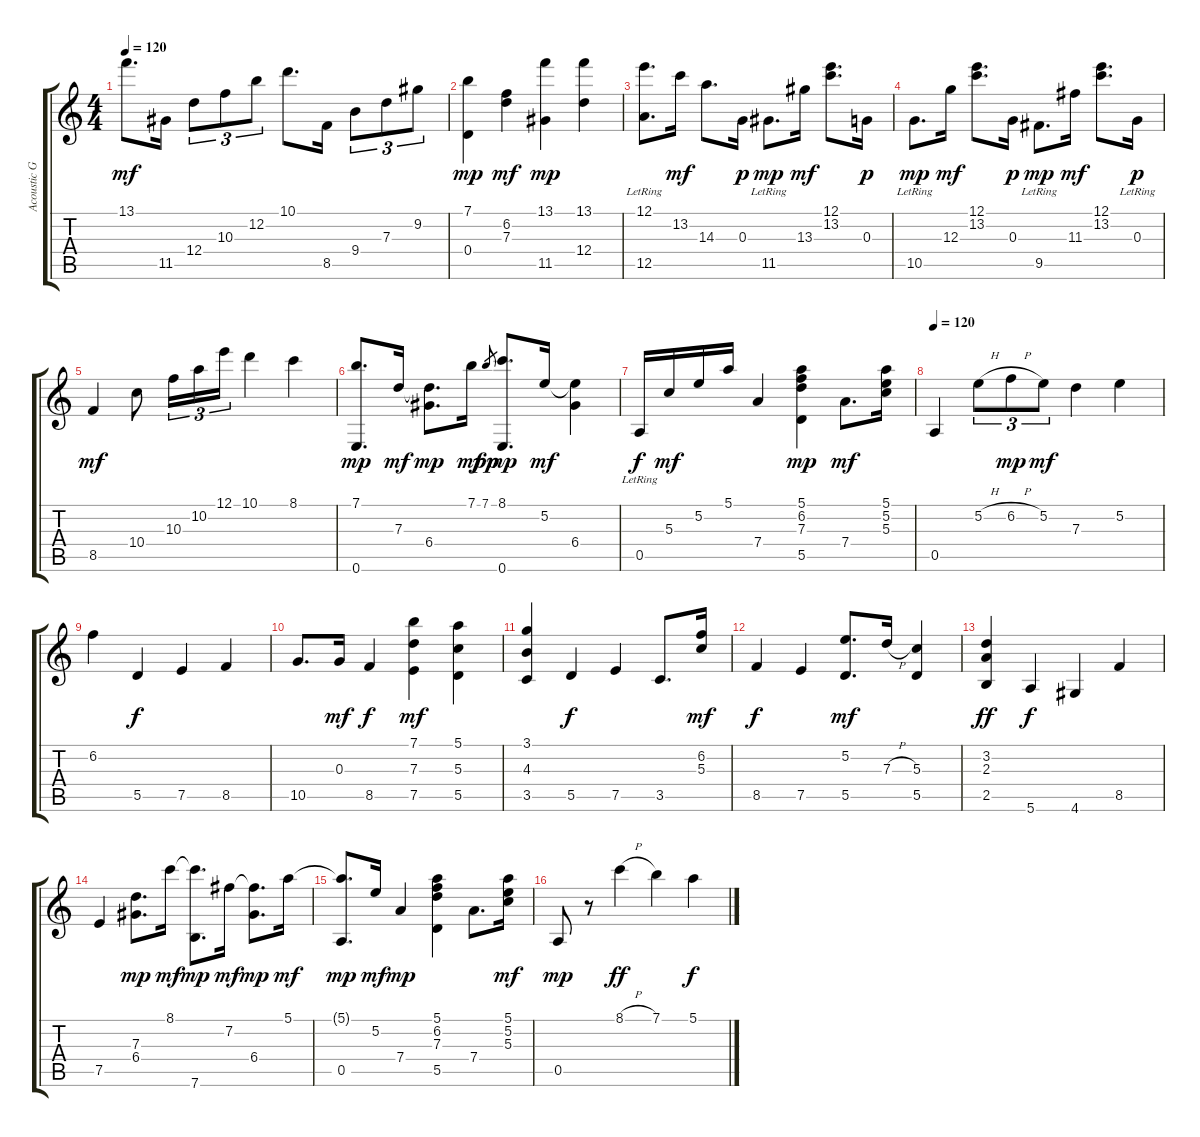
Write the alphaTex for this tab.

\track ("Acoustic Guitar (steel)" "Acoustic G") {instrument acousticguitarsteel}
\staff {score tabs}
\tuning (E4 B3 G3 D3 A2 E2) {hide}
\ts (4 4)
\tempo 120
\clef g2
\ks c
13.1.8{d dy mf} 11.5.16 12.4.8{tu (3 2)} 10.3.8{tu (3 2)} 12.2.8{tu (3 2)} 10.1.8{d} 8.5.16 9.4.8{tu (3 2)} 7.3.8{tu (3 2)} 9.2.8{tu (3 2)} |
(7.1 0.4).4{dy mp} (6.2 7.3).4{dy mf} (13.1 11.5).4{dy mp} (13.1 12.4).4 |
(12.1 12.5{lr}).8{d} 13.2.16{dy mf} 14.3.8{d} 0.3.16{dy p} 11.5{lr}.8{d dy mp} 13.3.16{dy mf} (12.1 13.2).8{d} 0.3.16{dy p} |
10.5{lr}.8{d dy mp} 12.3.16{dy mf} (12.1 13.2).8{d} 0.3.16{dy p} 9.5{lr}.8{d dy mp} 11.3.16{dy mf} (12.1 13.2).8{d} 0.3{lr}.16{dy p} |
8.5.4{dy mf} 10.4.8 10.3.16{tu (3 2)} 10.2.16{tu (3 2)} 12.1.16{tu (3 2)} 10.1.4 8.1.4 |
(7.1 0.6).8{d dy mp} 7.3.16{dy mf} (7.3{t} 6.4).8{d dy mp} 7.1.16{dy mf} 7.1.8{gr dy pp} (8.1 0.6).8{d dy mp} 5.2.16{dy mf} (5.2{t} 6.4).4 |
0.5{lr}.16{dy f} 5.3.16{dy mf} 5.2.16 5.1.16 7.4.4 (5.1 6.2 7.3 5.5).4{dy mp} 7.4.8{d dy mf} (5.1 5.2 5.3).16 |
\tempo 120
0.5.4 5.2{h}.8{tu (3 2)} 6.2{h}.8{tu (3 2) dy mp} 5.2.8{tu (3 2) dy mf} 7.3.4 5.2.4 |
6.2.4 5.5.4{dy f} 7.5.4 8.5.4 |
10.5.8{d} 0.3.16{dy mf} 8.5.4{dy f} (7.1 7.3 7.5).4{dy mf} (5.1 5.3 5.5).4 |
(3.1 4.3 3.5).4 5.5.4{dy f} 7.5.4 3.5.8{d} (6.2 5.3).16{dy mf} |
8.5.4{dy f} 7.5.4 (5.2 5.5).8{d dy mf} 7.3{h}.16 (5.3 5.5).4 |
(3.2 2.3 2.5).4{dy ff} 5.6.4{dy f} 4.6.4 8.5.4 |
7.5.4 (7.3 6.4).8{d dy mp} 8.1.16{dy mf} (8.1{t} 7.6).8{d dy mp} 7.2.16{dy mf} (7.2{t} 6.4).8{d dy mp} 5.1.16{dy mf} |
(5.1{t} 0.5).8{d dy mp} 5.2.16{dy mf} 7.4.4{dy mp} (5.1 6.2 7.3 5.5).4 7.4.8{d} (5.1 5.2 5.3).16{dy mf} |
0.5.8{dy mp} r.8 8.1{h}.4{dy ff} 7.1.4 5.1.4{dy f}
